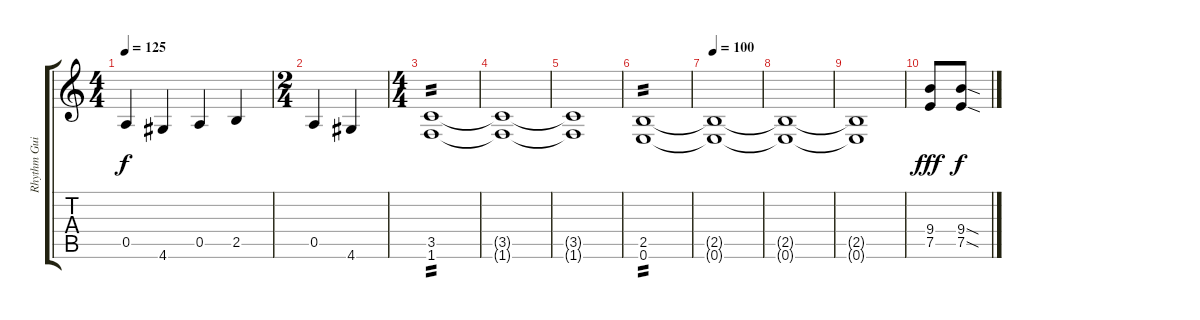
\track ("Rhythm Guitar R" "Rhythm Gui") {instrument distortionguitar}
\staff {score tabs}
\tuning (E4 B3 G3 D3 A2 E2) {hide}
\ts (4 4)
\tempo 125
\clef g2
\ks c
0.5.4{dy f} 4.6.4 0.5.4 2.5.4 |
\ts (2 4)
0.5.4 4.6.4 |
\ts (4 4)
(3.5 1.6).1{tp 2} |
(3.5{t} 1.6{t}).1 |
(3.5{t} 1.6{t}).1 |
(2.5 0.6).1{tp 2} |
\tempo 100
(2.5{t} 0.6{t}).1 |
(2.5{t} 0.6{t}).1 |
(2.5{t} 0.6{t}).1 |
(9.4 7.5).8{dy fff} (9.4{sod} 7.5{sod}).8{dy f}
